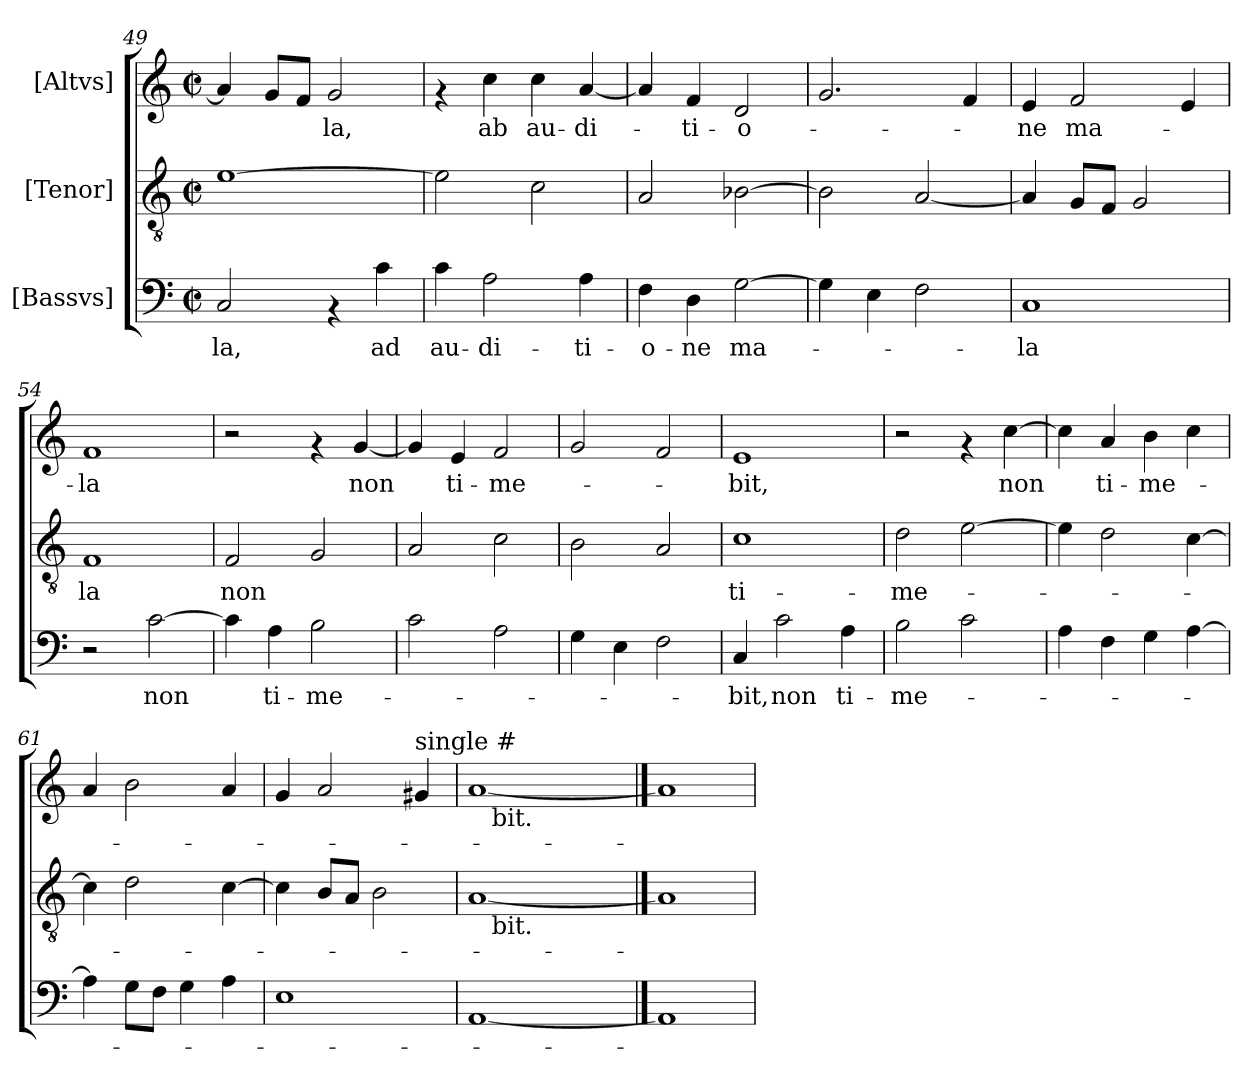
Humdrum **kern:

**kern	**text	**kern	**text	**kern	**text
*part3	*part3	*part2	*part2	*part1	*part1
*staff3	*staff3	*staff2	*staff2	*staff1	*staff1
*I"[Bassvs]	*	*I"[Tenor]	*	*I"[Altvs]	*
*clefF4	*	*clefGv2	*	*clefG2	*
*k[]	*	*k[]	*	*k[]	*
*C:	*	*C:	*	*C:	*
*M2/2	*	*M2/2	*	*M2/2	*
*met(c|)	*	*met(c|)	*	*met(c|)	*
=49	=49	=49	=49	=49	=49
!	!LO:LY:b	!	!	!	!
2C/	-la,	[>1e	.	4a/]	.
.	.	.	.	8g/L	.
.	.	.	.	8f/J	.
!	!	!	!	!	!LO:LY:b
4rAA	.	.	.	2g/	-la,
!	!LO:LY:b	!	!	!	!
4c\	ad	.	.	.	.
=50	=50	=50	=50	=50	=50
!	!LO:LY:b	!	!	!	!
4c\	au-	2e\]	.	4rf	.
!	!LO:LY:b	!	!	!	!LO:LY:b
2A\	-di-	.	.	4cc\	ab
!	!	!	!	!	!LO:LY:b
.	.	2c\	.	4cc\	au-
!	!LO:LY:b	!	!	!	!LO:LY:b
4A\	-ti-	.	.	[<4a/	-di-
=51	=51	=51	=51	=51	=51
!	!LO:LY:b	!	!	!	!
4F\	-o-	2A/	.	4a/]	.
!	!LO:LY:b	!	!	!	!LO:LY:b
4D\	-ne	.	.	4f/	-ti-
!	!LO:LY:b	!	!	!	!LO:LY:b
[>2G\	ma-	[>2B-X\	.	2d/	-o-
=52	=52	=52	=52	=52	=52
4G\]	.	2B-\]	.	2.g/	.
4E\	.	.	.	.	.
2F\	.	[<2A/	.	.	.
.	.	.	.	4f/	.
=53	=53	=53	=53	=53	=53
!	!LO:LY:b	!	!	!	!LO:LY:b
1C	-la	4A/]	.	4e/	-ne
!	!	!	!	!	!LO:LY:b
.	.	8G/L	.	2f/	ma-
.	.	8F/J	.	.	.
.	.	2G/	.	.	.
.	.	.	.	4e/	.
!!LO:LB:g=z
=54	=54	=54	=54	=54	=54
!	!	!	!LO:LY:b	!	!LO:LY:b
2r	.	1F	-la	1f	-la
!	!LO:LY:b	!	!	!	!
[>2c\	non	.	.	.	.
=55	=55	=55	=55	=55	=55
!	!	!	!LO:LY:b	!	!
4c\]	.	2F/	non	2r	.
!	!LO:LY:b	!	!	!	!
4A\	ti-	.	.	.	.
!	!LO:LY:b	!	!	!	!
2B\	-me-	2G/	.	4rf	.
!	!	!	!	!	!LO:LY:b
.	.	.	.	[<4g/	non
=56	=56	=56	=56	=56	=56
2c\	.	2A/	.	4g/]	.
!	!	!	!	!	!LO:LY:b
.	.	.	.	4e/	ti-
!	!	!	!	!	!LO:LY:b
2A\	.	2c\	.	2f/	-me-
=57	=57	=57	=57	=57	=57
4G\	.	2B\	.	2g/	.
4E\	.	.	.	.	.
2F\	.	2A/	.	2f/	.
=58	=58	=58	=58	=58	=58
!	!LO:LY:b	!	!LO:LY:b	!	!LO:LY:b
4C/	-bit,	1c	ti-	1e	-bit,
!	!LO:LY:b	!	!	!	!
2c\	non	.	.	.	.
!	!LO:LY:b	!	!	!	!
4A\	ti-	.	.	.	.
=59	=59	=59	=59	=59	=59
!	!LO:LY:b	!	!LO:LY:b	!	!
2B\	-me-	2d\	-me-	2r	.
2c\	.	[>2e\	.	4rf	.
!	!	!	!	!	!LO:LY:b
.	.	.	.	[>4cc\	non
=60	=60	=60	=60	=60	=60
4A\	.	4e\]	.	4cc\]	.
!	!	!	!	!	!LO:LY:b
4F\	.	2d\	.	4a/	ti-
!	!	!	!	!	!LO:LY:b
4G\	.	.	.	4b\	-me-
[<4A\	.	[<4c\	.	4cc\	.
!!LO:LB:g=z
=61	=61	=61	=61	=61	=61
4A\]	.	4c\]	.	4a/	.
8G\L	.	2d\	.	2b\	.
8F\J	.	.	.	.	.
4G\	.	.	.	.	.
4A\	.	[>4c\	.	4a/	.
=62	=62	=62	=62	=62	=62
1E	.	4c\]	.	4g/	.
.	.	8B/L	.	2a/	.
.	.	8A/J	.	.	.
.	.	2B\	.	.	.
!	!	!	!	!LO:TX:a:t=single #	!
.	.	.	.	4g#/	.
=63	=63	=63	=63	=63	=63
*	*	*^	*	*^	*
[1AA	.	[1A	16.ryy	.	[1a	16.ryy	.
!	!	!	!	!	!	!LO:TX:b:t=bit.	!
!	!	!	!LO:TX:b:t=bit.	!	!	!	!
.	.	.	2ryy	.	.	2ryy	.
.	.	.	4ryy	.	.	4ryy	.
.	.	.	8ryy	.	.	8ryy	.
.	.	.	32ryy	.	.	32ryy	.
*	*	*v	*v	*	*	*	*
*	*	*	*	*v	*v	*
==64	==64	==64	==64	==64	==64
1AA]	.	1A]	.	1a]	.
=	=	=	=	=	=
*-	*-	*-	*-	*-	*-
